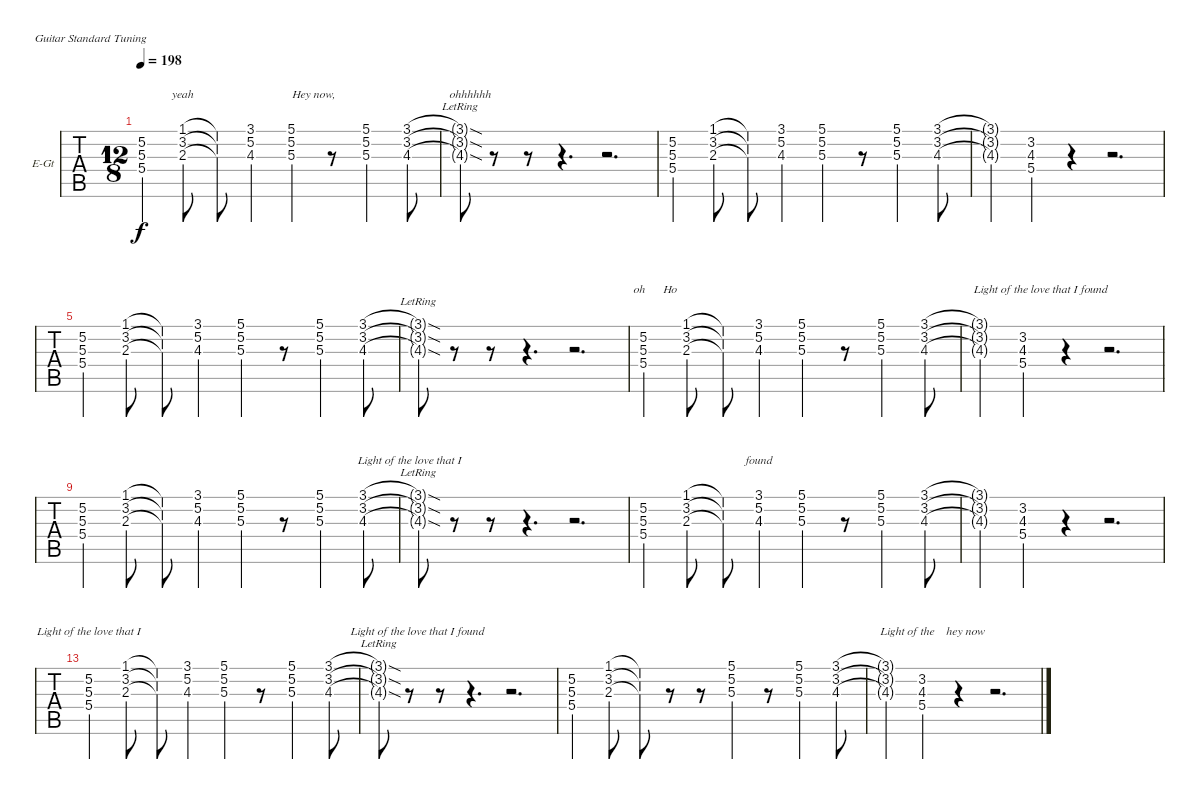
\bracketExtendMode nobrackets
\firstSystemTrackNameOrientation horizontal
\otherSystemsTrackNameOrientation horizontal
\defaultBarNumberDisplay FirstOfSystem
\track ("Lead" "E-Gt") {instrument overdrivenguitar}
\staff {tabs}
\tuning (E4 B3 G3 D3 A2 E2)
\ts (12 8)
\tempo 198
\clef g2
\ks c
(5.2 5.3 5.4).4{lyrics (0 "") lyrics (1 "") lyrics (2 "") lyrics (3 "") lyrics (4 "") dy f} (1.1 3.2 2.3).8{lyrics (0 "") lyrics (1 "") lyrics (2 "") lyrics (3 "") lyrics (4 "yeah     ")} (1.1{t} 3.2{t} 2.3{t}).8{lyrics (0 "") lyrics (1 "") lyrics (2 "") lyrics (3 "") lyrics (4 "")} (3.1 5.2 4.3).4{lyrics (0 "") lyrics (1 "") lyrics (2 "") lyrics (3 "") lyrics (4 "")} (5.1 5.2 5.3).4{lyrics (0 "") lyrics (1 "") lyrics (2 "") lyrics (3 "") lyrics (4 "               Hey now, ")} r.8 (5.1 5.2 5.3).4{lyrics (0 "") lyrics (1 "") lyrics (2 "") lyrics (3 "") lyrics (4 "")} (3.1 3.2 4.3).8{lyrics (0 "") lyrics (1 "") lyrics (2 "") lyrics (3 "") lyrics (4 "")} |
(3.1{sod lr t} 3.2{sod lr t} 4.3{sod lr t}).8{lyrics (0 "") lyrics (1 "") lyrics (2 "") lyrics (3 "") lyrics (4 "       ohhhhhh       ")} r.8 r.8 r.4{d} r.2{d} |
(5.2 5.3 5.4).4{lyrics (0 "") lyrics (1 "") lyrics (2 "") lyrics (3 "") lyrics (4 "")} (1.1 3.2 2.3).8{lyrics (0 "") lyrics (1 "") lyrics (2 "") lyrics (3 "") lyrics (4 "")} (1.1{t} 3.2{t} 2.3{t}).8{lyrics (0 "") lyrics (1 "") lyrics (2 "") lyrics (3 "") lyrics (4 "")} (3.1 5.2 4.3).4{lyrics (0 "") lyrics (1 "") lyrics (2 "") lyrics (3 "") lyrics (4 "")} (5.1 5.2 5.3).4{lyrics (0 "") lyrics (1 "") lyrics (2 "") lyrics (3 "") lyrics (4 "")} r.8 (5.1 5.2 5.3).4{lyrics (0 "") lyrics (1 "") lyrics (2 "") lyrics (3 "") lyrics (4 "")} (3.1 3.2 4.3).8{lyrics (0 "") lyrics (1 "") lyrics (2 "") lyrics (3 "") lyrics (4 "")} |
(3.1{t} 3.2{t} 4.3{t}).4{lyrics (0 "") lyrics (1 "") lyrics (2 "") lyrics (3 "") lyrics (4 "")} (3.2 4.3 5.4).4{lyrics (0 "") lyrics (1 "") lyrics (2 "") lyrics (3 "") lyrics (4 "")} r.4 r.2{d} |
(5.2 5.3 5.4).4{lyrics (0 "") lyrics (1 "") lyrics (2 "") lyrics (3 "") lyrics (4 "")} (1.1 3.2 2.3).8{lyrics (0 "") lyrics (1 "") lyrics (2 "") lyrics (3 "") lyrics (4 "")} (1.1{t} 3.2{t} 2.3{t}).8{lyrics (0 "") lyrics (1 "") lyrics (2 "") lyrics (3 "") lyrics (4 "")} (3.1 5.2 4.3).4{lyrics (0 "") lyrics (1 "") lyrics (2 "") lyrics (3 "") lyrics (4 "")} (5.1 5.2 5.3).4{lyrics (0 "") lyrics (1 "") lyrics (2 "") lyrics (3 "") lyrics (4 "")} r.8 (5.1 5.2 5.3).4{lyrics (0 "") lyrics (1 "") lyrics (2 "") lyrics (3 "") lyrics (4 "")} (3.1 3.2 4.3).8{lyrics (0 "") lyrics (1 "") lyrics (2 "") lyrics (3 "") lyrics (4 "")} |
(3.1{sod lr t} 3.2{sod lr t} 4.3{sod lr t}).8{lyrics (0 "") lyrics (1 "") lyrics (2 "") lyrics (3 "") lyrics (4 "")} r.8 r.8 r.4{d} r.2{d} |
(5.2 5.3 5.4).4{lyrics (0 "") lyrics (1 "") lyrics (2 "") lyrics (3 "") lyrics (4 "        oh      Ho")} (1.1 3.2 2.3).8{lyrics (0 "") lyrics (1 "") lyrics (2 "") lyrics (3 "") lyrics (4 "")} (1.1{t} 3.2{t} 2.3{t}).8{lyrics (0 "") lyrics (1 "") lyrics (2 "") lyrics (3 "") lyrics (4 "")} (3.1 5.2 4.3).4{lyrics (0 "") lyrics (1 "") lyrics (2 "") lyrics (3 "") lyrics (4 "")} (5.1 5.2 5.3).4{lyrics (0 "") lyrics (1 "") lyrics (2 "") lyrics (3 "") lyrics (4 "")} r.8 (5.1 5.2 5.3).4{lyrics (0 "") lyrics (1 "") lyrics (2 "") lyrics (3 "") lyrics (4 "")} (3.1 3.2 4.3).8{lyrics (0 "") lyrics (1 "") lyrics (2 "") lyrics (3 "") lyrics (4 "")} |
(3.1{t} 3.2{t} 4.3{t}).4{lyrics (0 "") lyrics (1 "") lyrics (2 "") lyrics (3 "") lyrics (4 "")} (3.2 4.3 5.4).4{lyrics (0 "") lyrics (1 "") lyrics (2 "") lyrics (3 "") lyrics (4 "            Light of the love that I found")} r.4 r.2{d} |
(5.2 5.3 5.4).4{lyrics (0 "") lyrics (1 "") lyrics (2 "") lyrics (3 "") lyrics (4 "")} (1.1 3.2 2.3).8{lyrics (0 "") lyrics (1 "") lyrics (2 "") lyrics (3 "") lyrics (4 "")} (1.1{t} 3.2{t} 2.3{t}).8{lyrics (0 "") lyrics (1 "") lyrics (2 "") lyrics (3 "") lyrics (4 "")} (3.1 5.2 4.3).4{lyrics (0 "") lyrics (1 "") lyrics (2 "") lyrics (3 "") lyrics (4 "")} (5.1 5.2 5.3).4{lyrics (0 "") lyrics (1 "") lyrics (2 "") lyrics (3 "") lyrics (4 "")} r.8 (5.1 5.2 5.3).4{lyrics (0 "") lyrics (1 "") lyrics (2 "") lyrics (3 "") lyrics (4 "")} (3.1 3.2 4.3).8{lyrics (0 "") lyrics (1 "") lyrics (2 "") lyrics (3 "") lyrics (4 "                               Light of the love that I ")} |
(3.1{sod lr t} 3.2{sod lr t} 4.3{sod lr t}).8{lyrics (0 "") lyrics (1 "") lyrics (2 "") lyrics (3 "") lyrics (4 "")} r.8 r.8 r.4{d} r.2{d} |
(5.2 5.3 5.4).4{lyrics (0 "") lyrics (1 "") lyrics (2 "") lyrics (3 "") lyrics (4 "")} (1.1 3.2 2.3).8{lyrics (0 "") lyrics (1 "") lyrics (2 "") lyrics (3 "") lyrics (4 "")} (1.1{t} 3.2{t} 2.3{t}).8{lyrics (0 "") lyrics (1 "") lyrics (2 "") lyrics (3 "") lyrics (4 "")} (3.1 5.2 4.3).4{lyrics (0 "") lyrics (1 "") lyrics (2 "") lyrics (3 "") lyrics (4 "found            ")} (5.1 5.2 5.3).4{lyrics (0 "") lyrics (1 "") lyrics (2 "") lyrics (3 "") lyrics (4 "")} r.8 (5.1 5.2 5.3).4{lyrics (0 "") lyrics (1 "") lyrics (2 "") lyrics (3 "") lyrics (4 "")} (3.1 3.2 4.3).8{lyrics (0 "") lyrics (1 "") lyrics (2 "") lyrics (3 "") lyrics (4 "")} |
(3.1{t} 3.2{t} 4.3{t}).4{lyrics (0 "") lyrics (1 "") lyrics (2 "") lyrics (3 "") lyrics (4 "")} (3.2 4.3 5.4).4{lyrics (0 "") lyrics (1 "") lyrics (2 "") lyrics (3 "") lyrics (4 "")} r.4 r.2{d} |
(5.2 5.3 5.4).4{lyrics (0 "") lyrics (1 "") lyrics (2 "") lyrics (3 "") lyrics (4 "Light of the love that I                ")} (1.1 3.2 2.3).8{lyrics (0 "") lyrics (1 "") lyrics (2 "") lyrics (3 "") lyrics (4 "")} (1.1{t} 3.2{t} 2.3{t}).8{lyrics (0 "") lyrics (1 "") lyrics (2 "") lyrics (3 "") lyrics (4 "")} (3.1 5.2 4.3).4{lyrics (0 "") lyrics (1 "") lyrics (2 "") lyrics (3 "") lyrics (4 "")} (5.1 5.2 5.3).4{lyrics (0 "") lyrics (1 "") lyrics (2 "") lyrics (3 "") lyrics (4 "")} r.8 (5.1 5.2 5.3).4{lyrics (0 "") lyrics (1 "") lyrics (2 "") lyrics (3 "") lyrics (4 "")} (3.1 3.2 4.3).8{lyrics (0 "") lyrics (1 "") lyrics (2 "") lyrics (3 "") lyrics (4 "")} |
(3.1{sod lr t} 3.2{sod lr t} 4.3{sod lr t}).8{lyrics (0 "") lyrics (1 "") lyrics (2 "") lyrics (3 "") lyrics (4 "                          Light of the love that I found")} r.8 r.8 r.4{d} r.2{d} |
(5.2 5.3 5.4).4{lyrics (0 "") lyrics (1 "") lyrics (2 "") lyrics (3 "") lyrics (4 "")} (3.2 2.3 1.1).8{lyrics (0 "") lyrics (1 "") lyrics (2 "") lyrics (3 "") lyrics (4 "")} (3.2{t} 2.3{t} 1.1{t}).8{lyrics (0 "") lyrics (1 "") lyrics (2 "") lyrics (3 "") lyrics (4 "")} r.8 r.8 (5.1 5.2 5.3).4{lyrics (0 "") lyrics (1 "") lyrics (2 "") lyrics (3 "") lyrics (4 "")} r.8 (5.1 5.2 5.3).4{lyrics (0 "") lyrics (1 "") lyrics (2 "") lyrics (3 "") lyrics (4 "")} (3.1 3.2 4.3).8{lyrics (0 "") lyrics (1 "") lyrics (2 "") lyrics (3 "") lyrics (4 "")} |
(3.1{t} 3.2{t} 4.3{t}).4{lyrics (0 "") lyrics (1 "") lyrics (2 "") lyrics (3 "") lyrics (4 "")} (3.2 4.3 5.4).4{lyrics (0 "") lyrics (1 "") lyrics (2 "") lyrics (3 "") lyrics (4 "       Light of the    hey now ")} r.4 r.2{d}
